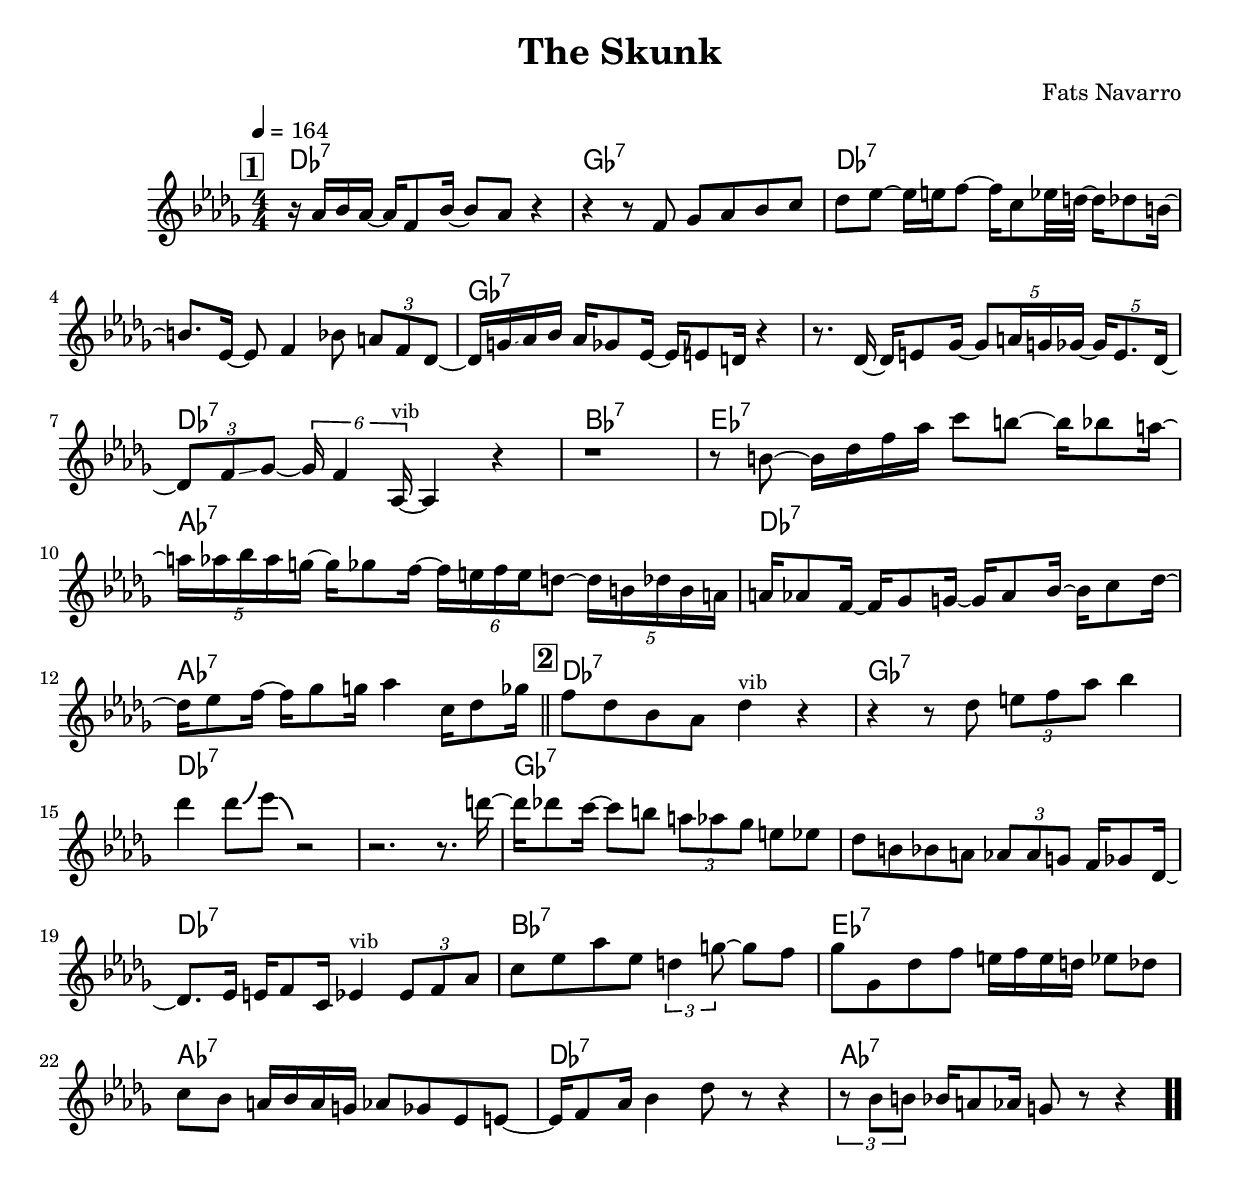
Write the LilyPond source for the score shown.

\version "2.13.2"

#(ly:set-option 'point-and-click #f)

\header {
  title = "The Skunk"
  composer = "Fats Navarro"
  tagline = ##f
}
global =
{
    \override Staff.TimeSignature #'style = #'()
    \time 4/4
    \clef "treble"
    \key des \major
    \override Rest #'direction = #'0
    \override MultiMeasureRest #'staff-position = #0
}
\score
{
<<
    \transpose c' c'

    \new ChordNames { \chords {
      \set majorSevenSymbol = \markup { "maj7" }
      \set minorChordModifier = \markup { \char ##x2013 }
      
      | des1:7 | ges1:7 | des1:7 | s1 | ges1:7 | s1 | des1:7 | bes1:7 
      | es1:7 | aes1:7 | des1:7 | aes1:7 | des1:7 | ges1:7 | des1:7 | s1 
      | ges1:7 | s1 | des1:7 | bes1:7 | es1:7 | aes1:7 | des1:7 | aes1:7|
      }
      }

    \new Staff
    <<
    \transpose c' c'

    {
      \global
  		%\override Score.MetronomeMark #'transparent = ##t
  		%\override Score.MetronomeMark #'stencil = ##f
  		
  		\override HorizontalBracket #'direction = #UP
  		\override HorizontalBracket #'bracket-flare = #'(0 . 0)
  		
  		\override TextSpanner #'dash-fraction = #1.0
  		\override TextSpanner #'bound-details #'left #'text = \markup{ \concat{\draw-line #'(0 . -1.0) \draw-line #'(1.0 . 0) }}
  		\override TextSpanner #'bound-details #'right #'text = \markup{ \concat{ \draw-line #'(1.0 . 0) \draw-line #'(0 . -1.0) }}
          \set Score.markFormatter = #format-mark-box-numbers


      \tempo 4 = 164
      \set Score.currentBarNumber = #1
     
      \bar "||" \mark \default r16 aes'16 bes'16 aes'16~ aes'16 f'8 bes'16~ bes'8 aes'8 r4 
      | r4 r8 f'8 ges'8 aes'8 bes'8 c''8 
      | des''8 es''8~ es''16 e''16 f''8~ f''16 c''8 es''32 d''32~ d''16 des''8 b'16~ 
      | b'8. es'16~ es'8 f'4 bes'8 \tuplet 3/2 {a'8 f'8 des'8~} 
      | des'16 g'16\glissando  aes'16 bes'16 aes'16 ges'8 es'16~ es'16\bendAfter #+4  e'8 d'16 r4 
      | r8. des'16~ des'16 e'8 ges'16~ \tuplet 5/4 {ges'8 a'16 g'16 ges'16~} \tuplet 5/4 {ges'16 e'8. des'16~} 
      | \tuplet 3/2 {des'8 f'8\glissando  ges'8~} \tuplet 6/4 {ges'16 f'4 aes16~^\markup{\left-align \small vib}} aes4 r4 
      | r1 
      | r8 b'8~ b'16 des''16 f''16 aes''16 c'''8 b''8~ b''16 bes''8 a''16~ 
      | \tuplet 5/4 {a''16 aes''16 bes''16 aes''16 g''16~} g''16 ges''8 f''16~ \tuplet 6/4 {f''16 e''16 f''16 e''16 d''8~} \tuplet 5/4 {d''16 b'16 des''16 b'16 a'16} 
      | a'16 aes'8 f'16~ f'16 ges'8 g'16~ g'16 aes'8 bes'16~ bes'16 c''8 des''16~ 
      | des''16 es''8 f''16~ f''16 ges''8 g''16 aes''4 c''16 des''8 ges''16 
      \bar "||" \mark \default f''8 des''8 bes'8 aes'8 des''4^\markup{\left-align \small vib} r4 
      | r4 r8 des''8 \tuplet 3/2 {e''8 f''8 aes''8} bes''4 
      | des'''4 des'''8\bendAfter #+4  es'''8\bendAfter #-4  r2 
      | r2. r8. d'''16~ 
      | d'''16 des'''8 c'''16~ c'''8 b''8 \tuplet 3/2 {a''8 aes''8 ges''8} e''8 es''8 
      | des''8 b'8 bes'8 a'8 \tuplet 3/2 {aes'8 aes'8 g'8} f'16\glissando  ges'8 des'16~ 
      | des'8. es'16\glissando  e'16 f'8 c'16 es'4^\markup{\left-align \small vib} \tuplet 3/2 {es'8 f'8 aes'8} 
      | c''8 es''8 aes''8 es''8 \tuplet 3/2 {d''4 g''8~} g''8 f''8 
      | ges''8 ges'8 des''8 f''8 e''16 f''16 e''16 d''16 es''8 des''8 
      | c''8 bes'8 a'16 bes'16 a'16 g'16 aes'8 ges'8 es'8 e'8~ 
      | e'16 f'8 aes'16 bes'4 des''8 r8 r4 
      | \tuplet 3/2 {r8 bes'8\glissando  b'8} bes'16 a'8 aes'16 g'8 r8 r4\bar  ".."
    }
    >>
>>    
}
